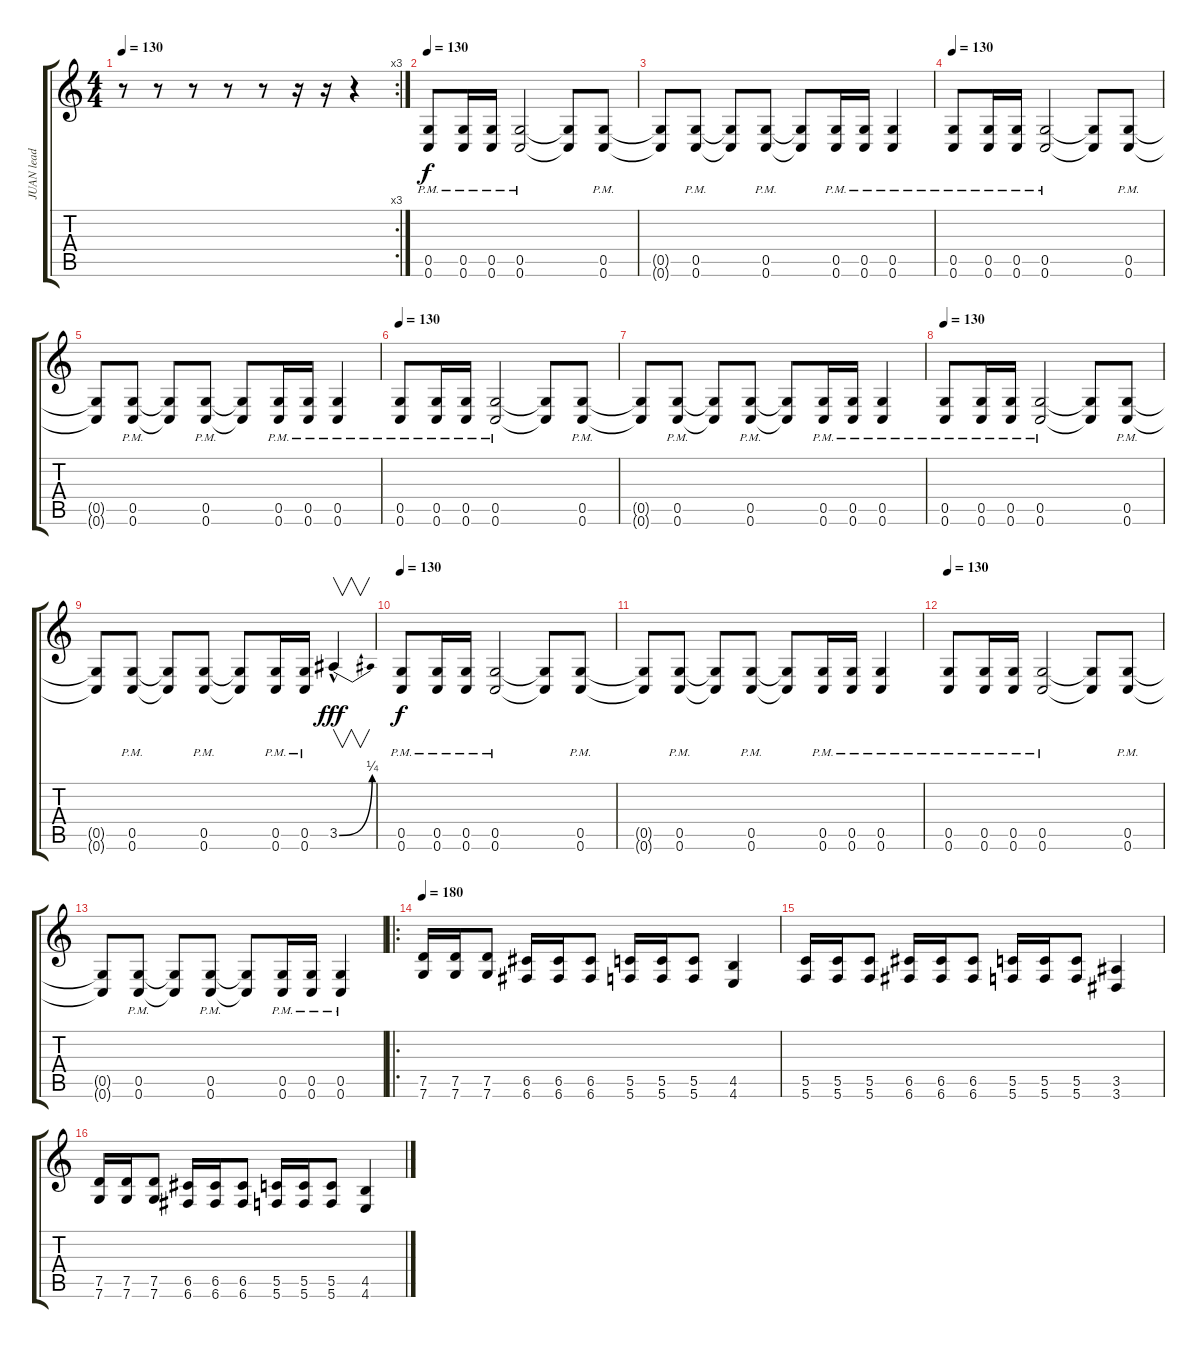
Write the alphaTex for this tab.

\track ("JUAN lead guitar" "JUAN lead ") {instrument distortionguitar}
\staff {score tabs}
\tuning (D4 A3 F3 C3 G2 C2) {hide}
\rc 3
\ts (4 4)
\tempo 130
\clef g2
\ks c
r.8{dy f} r.8 r.8 r.8 r.8 r.16 r.16 r.4 |
\tempo 130
(0.5{pm} 0.6{pm}).8 (0.5{pm} 0.6{pm}).16 (0.5{pm} 0.6{pm}).16 (0.5{pm} 0.6{pm}).2 (0.5{t} 0.6{t}).8 (0.5{pm} 0.6{pm}).8 |
(0.5{t} 0.6{t}).8 (0.5{pm} 0.6{pm}).8 (0.5{t} 0.6{t}).8 (0.5{pm} 0.6{pm}).8 (0.5{t} 0.6{t}).8 (0.5{pm} 0.6{pm}).16 (0.5{pm} 0.6{pm}).16 (0.5{pm} 0.6{pm}).4 |
\tempo 130
(0.5{pm} 0.6{pm}).8 (0.5{pm} 0.6{pm}).16 (0.5{pm} 0.6{pm}).16 (0.5{pm} 0.6{pm}).2 (0.5{t} 0.6{t}).8 (0.5{pm} 0.6{pm}).8 |
(0.5{t} 0.6{t}).8 (0.5{pm} 0.6{pm}).8 (0.5{t} 0.6{t}).8 (0.5{pm} 0.6{pm}).8 (0.5{t} 0.6{t}).8 (0.5{pm} 0.6{pm}).16 (0.5{pm} 0.6{pm}).16 (0.5{pm} 0.6{pm}).4 |
\tempo 130
(0.5{pm} 0.6{pm}).8 (0.5{pm} 0.6{pm}).16 (0.5{pm} 0.6{pm}).16 (0.5{pm} 0.6{pm}).2 (0.5{t} 0.6{t}).8 (0.5{pm} 0.6{pm}).8 |
(0.5{t} 0.6{t}).8 (0.5{pm} 0.6{pm}).8 (0.5{t} 0.6{t}).8 (0.5{pm} 0.6{pm}).8 (0.5{t} 0.6{t}).8 (0.5{pm} 0.6{pm}).16 (0.5{pm} 0.6{pm}).16 (0.5{pm} 0.6{pm}).4 |
\tempo 130
(0.5{pm} 0.6{pm}).8 (0.5{pm} 0.6{pm}).16 (0.5{pm} 0.6{pm}).16 (0.5{pm} 0.6{pm}).2 (0.5{t} 0.6{t}).8 (0.5{pm} 0.6{pm}).8 |
(0.5{t} 0.6{t}).8 (0.5{pm} 0.6{pm}).8 (0.5{t} 0.6{t}).8 (0.5{pm} 0.6{pm}).8 (0.5{t} 0.6{t}).8 (0.5{pm} 0.6{pm}).16 (0.5{pm} 0.6{pm}).16 3.5{be (bend 0 0 60 1) hac}.4{v dy fff} |
\tempo 130
(0.5{pm} 0.6{pm}).8{dy f} (0.5{pm} 0.6{pm}).16 (0.5{pm} 0.6{pm}).16 (0.5{pm} 0.6{pm}).2 (0.5{t} 0.6{t}).8 (0.5{pm} 0.6{pm}).8 |
(0.5{t} 0.6{t}).8 (0.5{pm} 0.6{pm}).8 (0.5{t} 0.6{t}).8 (0.5{pm} 0.6{pm}).8 (0.5{t} 0.6{t}).8 (0.5{pm} 0.6{pm}).16 (0.5{pm} 0.6{pm}).16 (0.5{pm} 0.6{pm}).4 |
\tempo 130
(0.5{pm} 0.6{pm}).8 (0.5{pm} 0.6{pm}).16 (0.5{pm} 0.6{pm}).16 (0.5{pm} 0.6{pm}).2 (0.5{t} 0.6{t}).8 (0.5{pm} 0.6{pm}).8 |
(0.5{t} 0.6{t}).8 (0.5{pm} 0.6{pm}).8 (0.5{t} 0.6{t}).8 (0.5{pm} 0.6{pm}).8 (0.5{t} 0.6{t}).8 (0.5{pm} 0.6{pm}).16 (0.5{pm} 0.6{pm}).16 (0.5{pm} 0.6{pm}).4 |
\ro
\tempo 180
(7.5 7.6).16 (7.5 7.6).16 (7.5 7.6).8 (6.5 6.6).16 (6.5 6.6).16 (6.5 6.6).8 (5.5 5.6).16 (5.5 5.6).16 (5.5 5.6).8 (4.5 4.6).4 |
(5.5 5.6).16 (5.5 5.6).16 (5.5 5.6).8 (6.5 6.6).16 (6.5 6.6).16 (6.5 6.6).8 (5.5 5.6).16 (5.5 5.6).16 (5.5 5.6).8 (3.5 3.6).4 |
(7.5 7.6).16 (7.5 7.6).16 (7.5 7.6).8 (6.5 6.6).16 (6.5 6.6).16 (6.5 6.6).8 (5.5 5.6).16 (5.5 5.6).16 (5.5 5.6).8 (4.5 4.6).4
